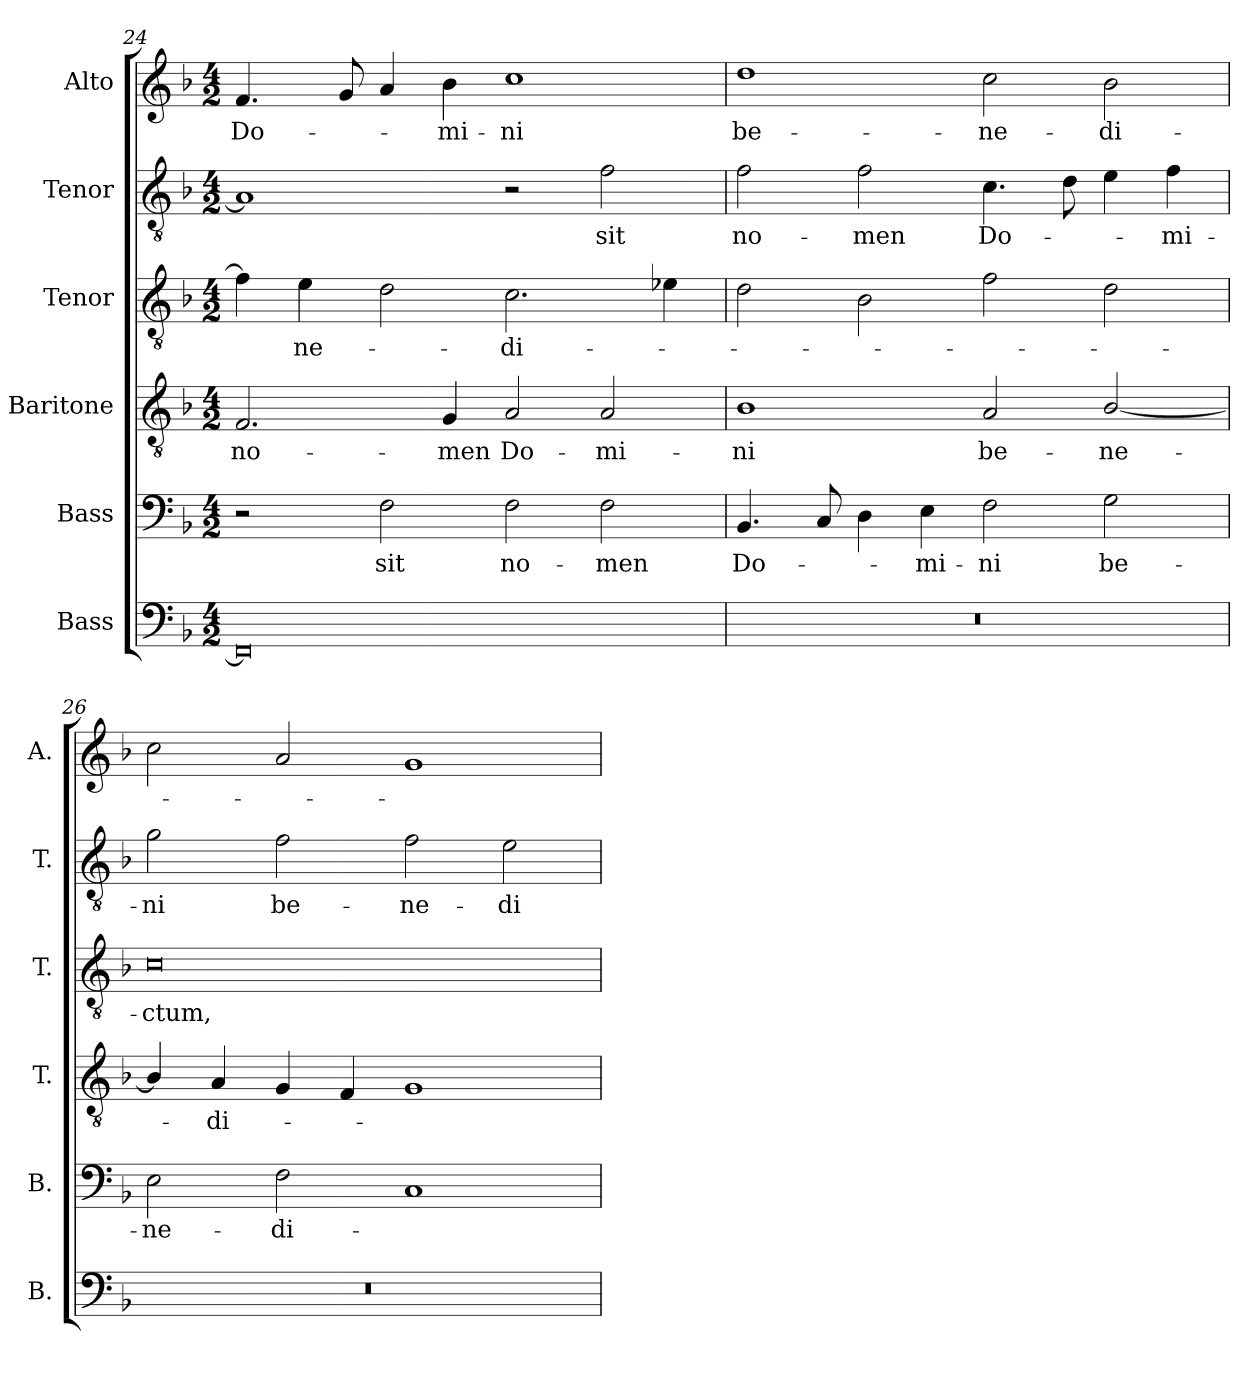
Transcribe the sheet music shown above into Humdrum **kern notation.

**kern	**kern	**text	**kern	**text	**kern	**text	**kern	**text	**kern	**text
*part6	*part5	*part5	*part4	*part4	*part3	*part3	*part2	*part2	*part1	*part1
*staff6	*staff5	*staff5	*staff4	*staff4	*staff3	*staff3	*staff2	*staff2	*staff1	*staff1
*I"Bass	*I"Bass	*	*I"Baritone	*	*I"Tenor	*	*I"Tenor	*	*I"Alto	*
*I'B.	*I'B.	*	*I'T.	*	*I'T.	*	*I'T.	*	*I'A.	*
*clefF4	*clefF4	*	*clefGv2	*	*clefGv2	*	*clefGv2	*	*clefG2	*
*	*	*	*ITrd7c12	*	*ITrd7c12	*	*ITrd7c12	*	*	*
*k[b-]	*k[b-]	*	*k[b-]	*	*k[b-]	*	*k[b-]	*	*k[b-]	*
*F:	*F:	*	*F:	*	*F:	*	*F:	*	*F:	*
*M4/2	*M4/2	*	*M4/2	*	*M4/2	*	*M4/2	*	*M4/2	*
=24	=24	=24	=24	=24	=24	=24	=24	=24	=24	=24
!	!	!	!	!LO:LY:b:color=#000000	!	!	!	!	!	!
!	!	!	!	!	!	!	!	!	!	!LO:LY:b:color=#000000
0FFi]	2r	.	2.FFi/	no-	4Fi\]	.	1AAi]	.	4.fi/	Do-
!	!	!	!	!	!	!LO:LY:b:color=#000000	!	!	!	!
.	.	.	.	.	4Ei\	-ne-	.	.	.	.
.	.	.	.	.	.	.	.	.	8gi/	.
!	!	!LO:LY:b:color=#000000	!	!	!	!	!	!	!	!
.	2Fi\	sit	.	.	2Di\	.	.	.	4ai/	.
!	!	!	!	!LO:LY:b:color=#000000	!	!	!	!	!	!
!	!	!	!	!	!	!	!	!	!	!LO:LY:b:color=#000000
.	.	.	4GGi/	-men	.	.	.	.	4b-i\	-mi-
!	!	!LO:LY:b:color=#000000	!	!	!	!	!	!	!	!
!	!	!	!	!LO:LY:b:color=#000000	!	!	!	!	!	!
!	!	!	!	!	!	!LO:LY:b:color=#000000	!	!	!	!
!	!	!	!	!	!	!	!	!	!	!LO:LY:b:color=#000000
.	2Fi\	no-	2AAi/	Do-	2.Ci\	-di-	2r	.	1cci	-ni
!	!	!LO:LY:b:color=#000000	!	!	!	!	!	!	!	!
!	!	!	!	!LO:LY:b:color=#000000	!	!	!	!	!	!
!	!	!	!	!	!	!	!	!LO:LY:b:color=#000000	!	!
.	2Fi\	-men	2AAi/	-mi-	.	.	2Fi\	sit	.	.
.	.	.	.	.	4E-Xi\	.	.	.	.	.
!!LO:LB:g=z
=25	=25	=25	=25	=25	=25	=25	=25	=25	=25	=25
!LO:N:vis=1	!	!	!	!	!	!	!	!	!	!
!	!	!LO:LY:b:color=#000000	!	!	!	!	!	!	!	!
!	!	!	!	!LO:LY:b:color=#000000	!	!	!	!	!	!
!	!	!	!	!	!	!	!	!LO:LY:b:color=#000000	!	!
!	!	!	!	!	!	!	!	!	!	!LO:LY:b:color=#000000
0r	4.BB-i/	Do-	1BB-i	-ni	2Di\	.	2Fi\	no-	1ddi	be-
.	8Ci/	.	.	.	.	.	.	.	.	.
!	!	!	!	!	!	!	!	!LO:LY:b:color=#000000	!	!
.	4Di\	.	.	.	2BB-i\	.	2Fi\	-men	.	.
!	!	!LO:LY:b:color=#000000	!	!	!	!	!	!	!	!
.	4Ei\	-mi-	.	.	.	.	.	.	.	.
!	!	!LO:LY:b:color=#000000	!	!	!	!	!	!	!	!
!	!	!	!	!LO:LY:b:color=#000000	!	!	!	!	!	!
!	!	!	!	!	!	!	!	!LO:LY:b:color=#000000	!	!
!	!	!	!	!	!	!	!	!	!	!LO:LY:b:color=#000000
.	2Fi\	-ni	2AAi/	be-	2Fi\	.	4.Ci\	Do-	2cci\	-ne-
.	.	.	.	.	.	.	8Di\	.	.	.
!	!	!LO:LY:b:color=#000000	!	!	!	!	!	!	!	!
!	!	!	!	!LO:LY:b:color=#000000	!	!	!	!	!	!
!	!	!	!	!	!	!	!	!	!	!LO:LY:b:color=#000000
.	2Gi\	be-	[2BB-i/	-ne-	2Di\	.	4Ei\	.	2b-i\	-di-
!	!	!	!	!	!	!	!	!LO:LY:b:color=#000000	!	!
.	.	.	.	.	.	.	4Fi\	-mi-	.	.
=26	=26	=26	=26	=26	=26	=26	=26	=26	=26	=26
!LO:N:vis=1	!	!	!	!	!	!	!	!	!	!
!	!	!LO:LY:b:color=#000000	!	!	!	!	!	!	!	!
!	!	!	!	!	!	!LO:LY:b:color=#000000	!	!	!	!
!	!	!	!	!	!	!	!	!LO:LY:b:color=#000000	!	!
0r	2Ei\	-ne-	4BB-i/]	.	0Ci	-ctum,	2Gi\	-ni	2cci\	.
!	!	!	!	!LO:LY:b:color=#000000	!	!	!	!	!	!
.	.	.	4AAi/	-di-	.	.	.	.	.	.
!	!	!LO:LY:b:color=#000000	!	!	!	!	!	!	!	!
!	!	!	!	!	!	!	!	!LO:LY:b:color=#000000	!	!
.	2Fi\	-di-	4GGi/	.	.	.	2Fi\	be-	2ai/	.
.	.	.	4FFi/	.	.	.	.	.	.	.
!	!	!	!	!	!	!	!	!LO:LY:b:color=#000000	!	!
.	1Ci	.	1GGi	.	.	.	2Fi\	-ne-	1gi	.
!	!	!	!	!	!	!	!	!LO:LY:b:color=#000000	!	!
.	.	.	.	.	.	.	2Ei\	-di-	.	.
=	=	=	=	=	=	=	=	=	=	=
*-	*-	*-	*-	*-	*-	*-	*-	*-	*-	*-
